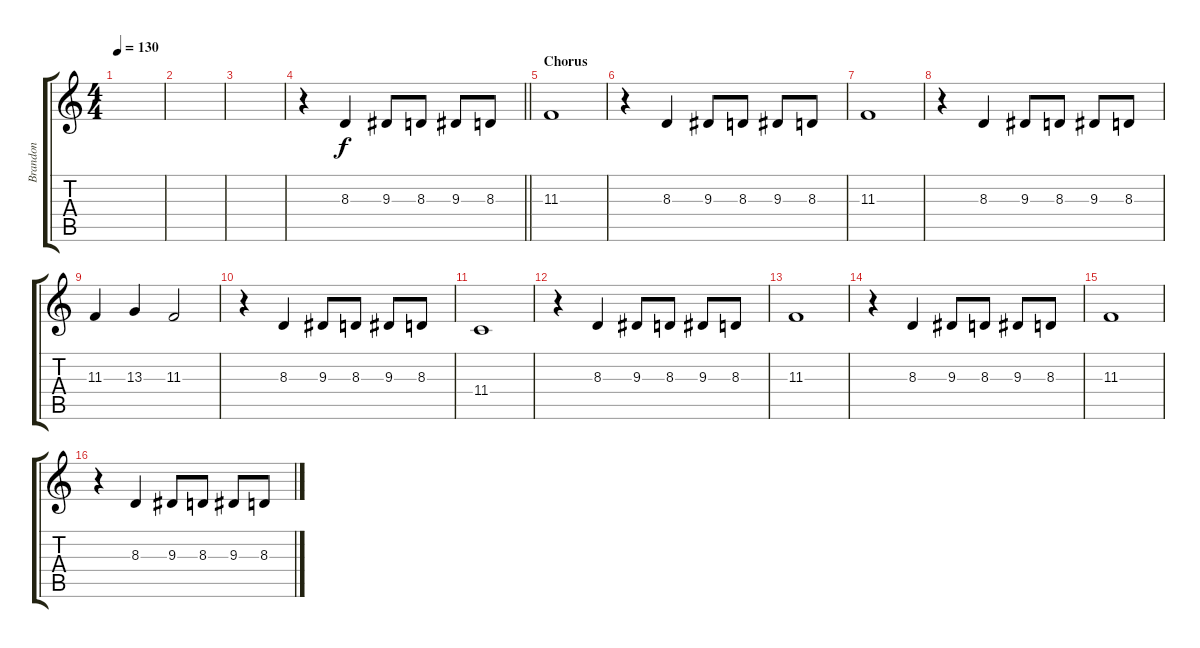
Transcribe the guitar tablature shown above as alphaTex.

\track ("Brandon" "Brandon") {instrument electricgrandpiano}
\staff {score tabs}
\tuning (Eb4 Bb3 Gb3 Db3 Ab2 Eb2) {hide}
\ts (4 4)
\tempo 130
\clef g2
\ks c
|
|
|
\barLineRight lightlight
r.4 8.3.4 9.3.8 8.3.8 9.3.8 8.3.8 |
\section ("" "Chorus")
11.3.1 |
r.4 8.3.4 9.3.8 8.3.8 9.3.8 8.3.8 |
11.3.1 |
r.4 8.3.4 9.3.8 8.3.8 9.3.8 8.3.8 |
11.3.4 13.3.4 11.3.2 |
r.4 8.3.4 9.3.8 8.3.8 9.3.8 8.3.8 |
11.4.1 |
r.4 8.3.4 9.3.8 8.3.8 9.3.8 8.3.8 |
11.3.1 |
r.4 8.3.4 9.3.8 8.3.8 9.3.8 8.3.8 |
11.3.1 |
r.4 8.3.4 9.3.8 8.3.8 9.3.8 8.3.8
